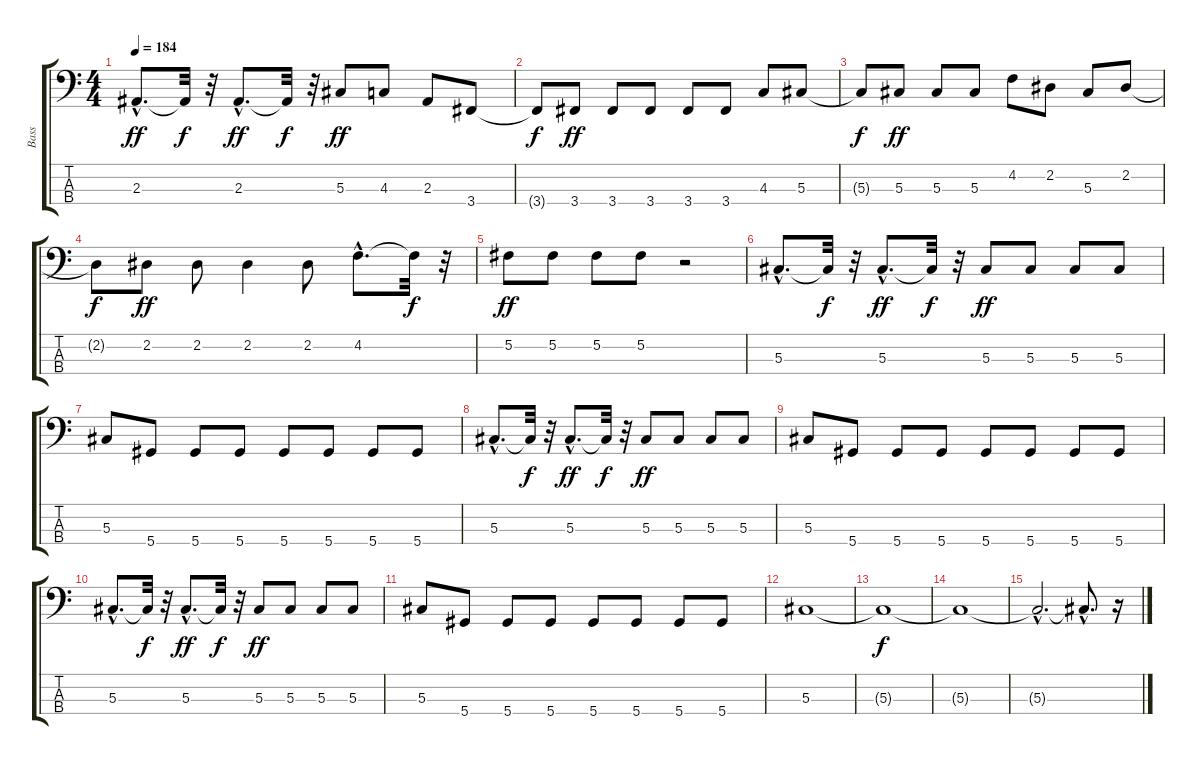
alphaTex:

\track ("Bass" "Bass") {instrument electricbassfinger}
\staff {score tabs}
\tuning (Gb2 Db2 Ab1 Eb1) {hide}
\ts (4 4)
\tempo 184
\clef f4
\ks c
2.3{hac}.8{d dy ff} 2.3{t}.32{dy f} r.32 2.3{hac}.8{d dy ff} 2.3{t}.32{dy f} r.32 5.3.8{dy ff} 4.3.8 2.3.8 3.4.8 |
3.4{t}.8{dy f} 3.4.8{dy ff} 3.4.8 3.4.8 3.4.8 3.4.8 4.3.8 5.3.8 |
5.3{t}.8{dy f} 5.3.8{dy ff} 5.3.8 5.3.8 4.2.8 2.2.8 5.3.8 2.2.8 |
2.2{t}.8{dy f} 2.2.8{dy ff} 2.2.8 2.2.4 2.2.8 4.2{hac}.8{d} 4.2{t}.32{dy f} r.32 |
5.2.8{dy ff} 5.2.8 5.2.8 5.2.8 r.2 |
5.3{hac}.8{d} 5.3{t}.32{dy f} r.32 5.3{hac}.8{d dy ff} 5.3{t}.32{dy f} r.32 5.3.8{dy ff} 5.3.8 5.3.8 5.3.8 |
5.3.8 5.4.8 5.4.8 5.4.8 5.4.8 5.4.8 5.4.8 5.4.8 |
5.3{hac}.8{d} 5.3{t}.32{dy f} r.32 5.3{hac}.8{d dy ff} 5.3{t}.32{dy f} r.32 5.3.8{dy ff} 5.3.8 5.3.8 5.3.8 |
5.3.8 5.4.8 5.4.8 5.4.8 5.4.8 5.4.8 5.4.8 5.4.8 |
5.3{hac}.8{d} 5.3{t}.32{dy f} r.32 5.3{hac}.8{d dy ff} 5.3{t}.32{dy f} r.32 5.3.8{dy ff} 5.3.8 5.3.8 5.3.8 |
5.3.8 5.4.8 5.4.8 5.4.8 5.4.8 5.4.8 5.4.8 5.4.8 |
5.3.1 |
5.3{t}.1{dy f} |
5.3{t}.1 |
5.3{hac t}.2{d} 5.3{hac t}.8{d} r.16
